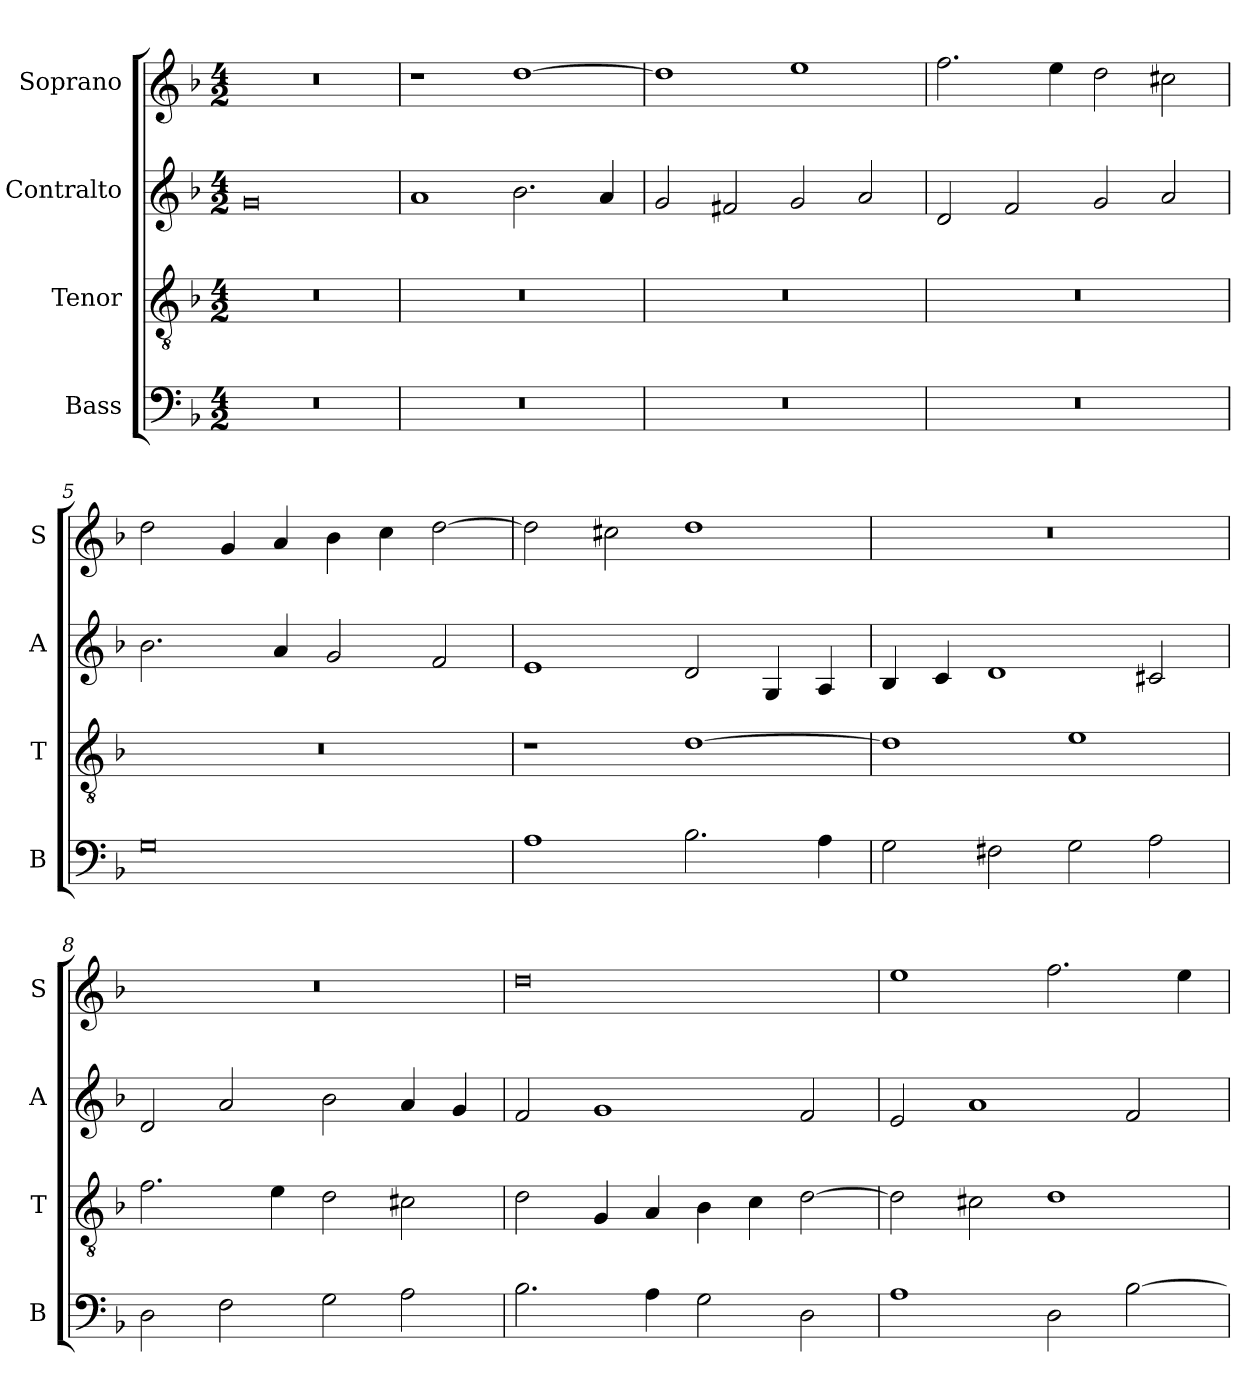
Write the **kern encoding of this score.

**kern	**kern	**kern	**kern
*part4	*part3	*part2	*part1
*staff4	*staff3	*staff2	*staff1
*I"Bass	*I"Tenor	*I"Contralto	*I"Soprano
*I'B	*I'T	*I'A	*I'S
*clefF4	*clefGv2	*clefG2	*clefG2
*k[b-]	*k[b-]	*k[b-]	*k[b-]
*G:dor	*G:dor	*G:dor	*G:dor
*M4/2	*M4/2	*M4/2	*M4/2
=1	=1	=1	=1
0r	0r	0g	0r
=2	=2	=2	=2
0r	0r	1a	1r
.	.	2.b-	[1dd
.	.	4a	.
=3	=3	=3	=3
0r	0r	2g	1dd]
.	.	2f#X	.
.	.	2g	1ee
.	.	2a	.
=4	=4	=4	=4
0r	0r	2d	2.ff
.	.	2f	.
.	.	.	4ee
.	.	2g	2dd
.	.	2a	2cc#X
=5	=5	=5	=5
0G	0r	2.b-	2dd
.	.	.	4g
.	.	4a	4a
.	.	2g	4b-
.	.	.	4cc
.	.	2f	[2dd
=6	=6	=6	=6
1A	1r	1e	2dd]
.	.	.	2cc#X
2.B-	[1d	2d	1dd
.	.	4G	.
4A	.	4A	.
=7	=7	=7	=7
2G	1d]	4B-	0r
.	.	4c	.
2F#X	.	1d	.
2G	1e	.	.
2A	.	2c#X	.
=8	=8	=8	=8
2D	2.f	2d	0r
2F	.	2a	.
.	4e	.	.
2G	2d	2b-	.
2A	2c#X	4a	.
.	.	4g	.
=9	=9	=9	=9
2.B-	2d	2f	0dd
.	4G	1g	.
4A	4A	.	.
2G	4B-	.	.
.	4c	.	.
2D	[2d	2f	.
=10	=10	=10	=10
1A	2d]	2e	1ee
.	2c#X	1a	.
2D	1d	.	2.ff
[2B-	.	2f	.
.	.	.	4ee
=	=	=	=
*-	*-	*-	*-
